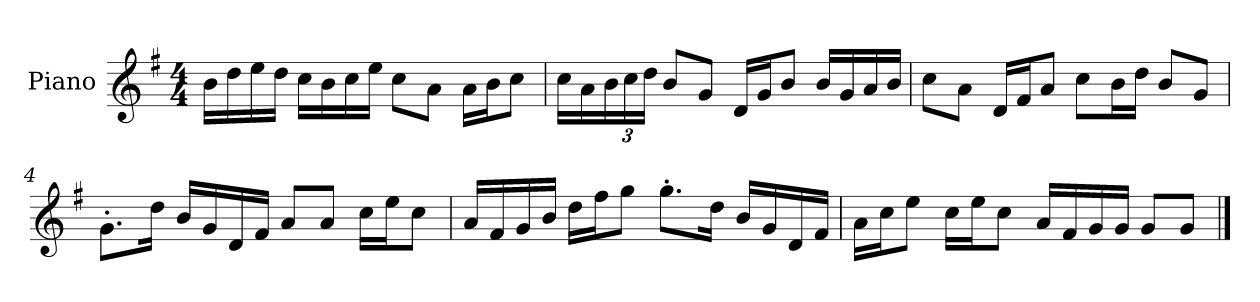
**kern
*part1
*staff1
*I"Piano
*I'P-no
*clefG2
*k[f#]
*M4/4
*MM90
=1
16b\LL
16dd\
16ee\
16dd\JJ
16cc\LL
16b\
16cc\
16ee\JJ
8cc\L
8a\J
16a\LL
16b\J
8cc\J
=2
16cc\LL
16a\
*Xbrackettup
24b\
24cc\
24dd\JJ
8b/L
8g/J
16d/LL
16g/J
8b/J
16b/LL
16g/
16a/
16b/JJ
=3
8cc\L
8a\J
16d/LL
16f#/J
8a/J
8cc\L
16b\L
16dd\JJ
8b/L
8g/J
!!LO:LB:g=z
=4
8.g'\L
16dd\Jk
16b/LL
16g/
16d/
16f#/JJ
8a/L
8a/J
16cc\LL
16ee\J
8cc\J
=5
16a/LL
16f#/
16g/
16b/JJ
16dd\LL
16ff#\J
8gg\J
8.gg'\L
16dd\Jk
16b/LL
16g/
16d/
16f#/JJ
=6
16a\LL
16cc\J
8ee\J
16cc\LL
16ee\J
8cc\J
16a/LL
16f#/
16g/
16g/JJ
8g/L
8g/J
==
*-
